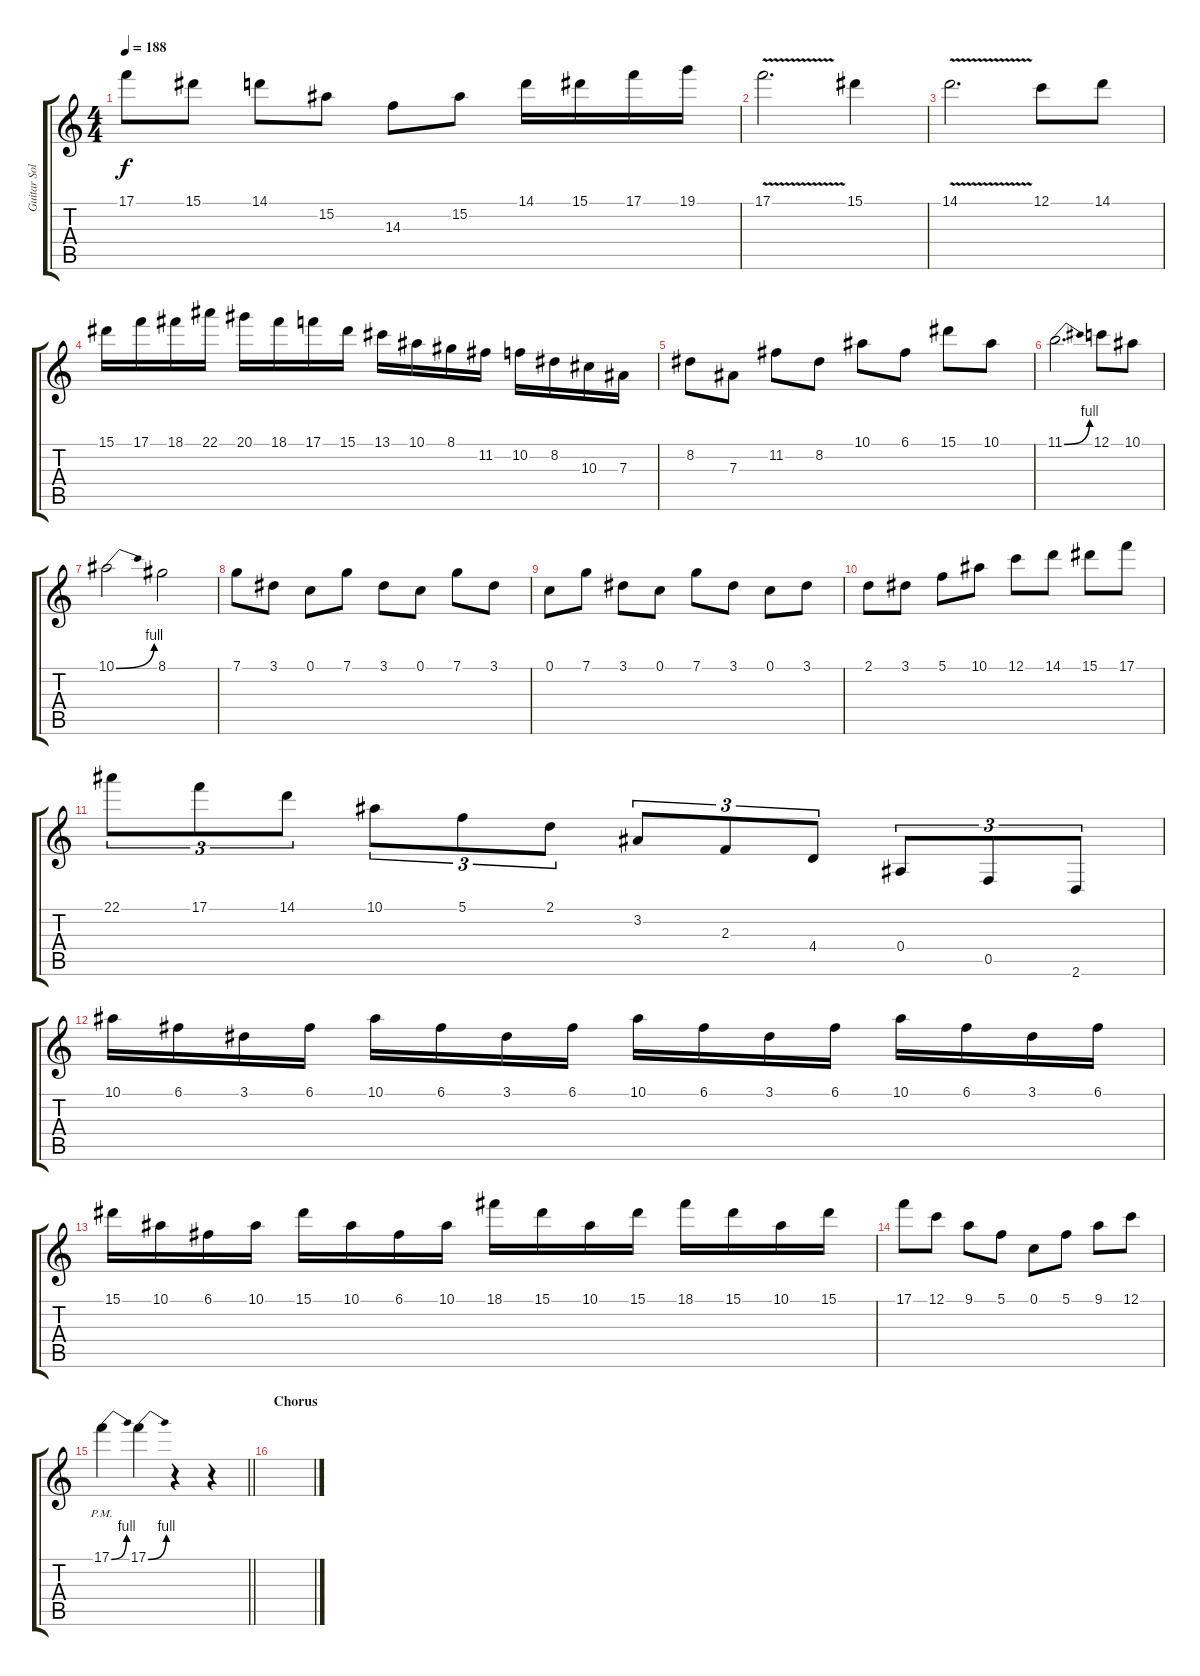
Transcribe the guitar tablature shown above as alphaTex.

\track ("Guitar Solo" "Guitar Sol") {instrument distortionguitar}
\staff {score tabs}
\tuning (C4 G3 Eb3 Bb2 F2 C2) {hide}
\ts (4 4)
\tempo 188
\clef g2
\ks c
17.1.8{dy f} 15.1.8 14.1.8 15.2.8 14.3.8 15.2.8 14.1.16 15.1.16 17.1.16 19.1.16 |
17.1{v}.2{d} 15.1.4 |
14.1{v}.2{d} 12.1.8 14.1.8 |
15.1.16 17.1.16 18.1.16 22.1.16 20.1.16 18.1.16 17.1.16 15.1.16 13.1.16 10.1.16 8.1.16 11.2.16 10.2.16 8.2.16 10.3.16 7.3.16 |
8.2.8 7.3.8 11.2.8 8.2.8 10.1.8 6.1.8 15.1.8 10.1.8 |
11.1{be (bend 0 0 60 4)}.2{d} 12.1.8 10.1.8 |
10.1{be (bend 0 0 60 4)}.2 8.1.2 |
7.1.8 3.1.8 0.1.8 7.1.8 3.1.8 0.1.8 7.1.8 3.1.8 |
0.1.8 7.1.8 3.1.8 0.1.8 7.1.8 3.1.8 0.1.8 3.1.8 |
2.1.8 3.1.8 5.1.8 10.1.8 12.1.8 14.1.8 15.1.8 17.1.8 |
22.1.8{tu (3 2)} 17.1.8{tu (3 2)} 14.1.8{tu (3 2)} 10.1.8{tu (3 2)} 5.1.8{tu (3 2)} 2.1.8{tu (3 2)} 3.2.8{tu (3 2)} 2.3.8{tu (3 2)} 4.4.8{tu (3 2)} 0.4.8{tu (3 2)} 0.5.8{tu (3 2)} 2.6.8{tu (3 2)} |
10.1.16 6.1.16 3.1.16 6.1.16 10.1.16 6.1.16 3.1.16 6.1.16 10.1.16 6.1.16 3.1.16 6.1.16 10.1.16 6.1.16 3.1.16 6.1.16 |
15.1.16 10.1.16 6.1.16 10.1.16 15.1.16 10.1.16 6.1.16 10.1.16 18.1.16 15.1.16 10.1.16 15.1.16 18.1.16 15.1.16 10.1.16 15.1.16 |
17.1.8 12.1.8 9.1.8 5.1.8 0.1.8 5.1.8 9.1.8 12.1.8 |
\barLineRight lightlight
17.1{be (bend 0 0 60 4) pm}.4 17.1{be (bend 0 0 60 4)}.4 r.4 r.4 |
\section ("" "Chorus")
